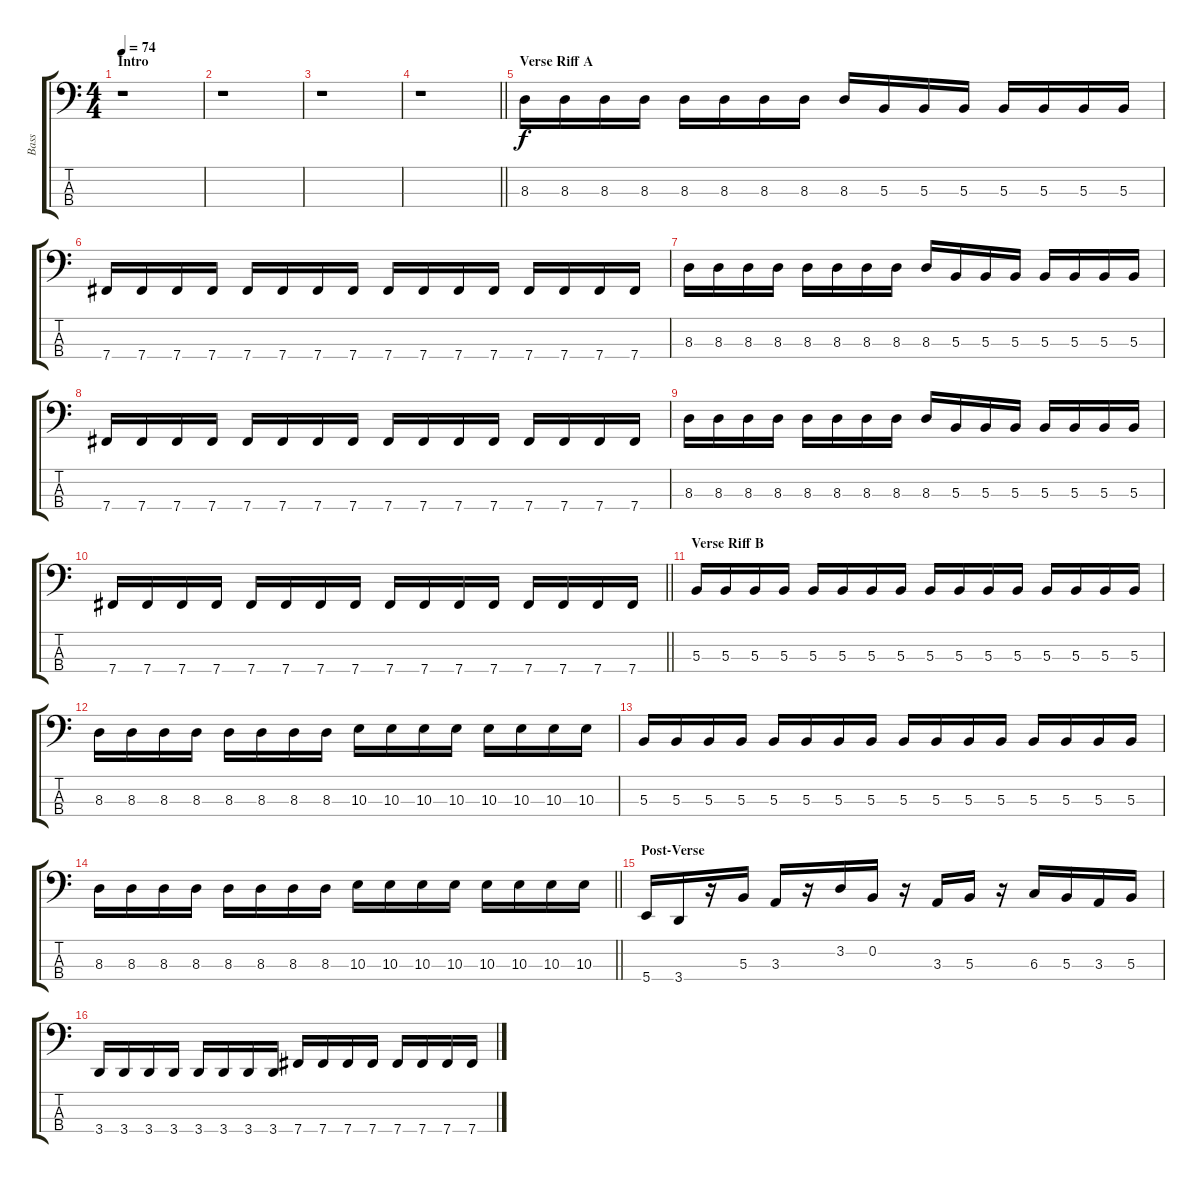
\track ("Bass" "Bass") {instrument electricbassfinger}
\staff {score tabs}
\tuning (E2 B1 Gb1 B0) {hide}
\ts (4 4)
\section ("" "Intro")
\tempo 74
\clef f4
\ks c
r.1{dy f instrument electricbassfinger} |
r.1 |
r.1 |
\barLineRight lightlight
r.1 |
\section ("" "Verse Riff A")
8.3.16 8.3.16 8.3.16 8.3.16 8.3.16 8.3.16 8.3.16 8.3.16 8.3.16 5.3.16 5.3.16 5.3.16 5.3.16 5.3.16 5.3.16 5.3.16 |
7.4.16 7.4.16 7.4.16 7.4.16 7.4.16 7.4.16 7.4.16 7.4.16 7.4.16 7.4.16 7.4.16 7.4.16 7.4.16 7.4.16 7.4.16 7.4.16 |
8.3.16 8.3.16 8.3.16 8.3.16 8.3.16 8.3.16 8.3.16 8.3.16 8.3.16 5.3.16 5.3.16 5.3.16 5.3.16 5.3.16 5.3.16 5.3.16 |
7.4.16 7.4.16 7.4.16 7.4.16 7.4.16 7.4.16 7.4.16 7.4.16 7.4.16 7.4.16 7.4.16 7.4.16 7.4.16 7.4.16 7.4.16 7.4.16 |
8.3.16 8.3.16 8.3.16 8.3.16 8.3.16 8.3.16 8.3.16 8.3.16 8.3.16 5.3.16 5.3.16 5.3.16 5.3.16 5.3.16 5.3.16 5.3.16 |
\barLineRight lightlight
7.4.16 7.4.16 7.4.16 7.4.16 7.4.16 7.4.16 7.4.16 7.4.16 7.4.16 7.4.16 7.4.16 7.4.16 7.4.16 7.4.16 7.4.16 7.4.16 |
\section ("" "Verse Riff B")
5.3.16 5.3.16 5.3.16 5.3.16 5.3.16 5.3.16 5.3.16 5.3.16 5.3.16 5.3.16 5.3.16 5.3.16 5.3.16 5.3.16 5.3.16 5.3.16 |
8.3.16 8.3.16 8.3.16 8.3.16 8.3.16 8.3.16 8.3.16 8.3.16 10.3.16 10.3.16 10.3.16 10.3.16 10.3.16 10.3.16 10.3.16 10.3.16 |
5.3.16 5.3.16 5.3.16 5.3.16 5.3.16 5.3.16 5.3.16 5.3.16 5.3.16 5.3.16 5.3.16 5.3.16 5.3.16 5.3.16 5.3.16 5.3.16 |
\barLineRight lightlight
8.3.16 8.3.16 8.3.16 8.3.16 8.3.16 8.3.16 8.3.16 8.3.16 10.3.16 10.3.16 10.3.16 10.3.16 10.3.16 10.3.16 10.3.16 10.3.16 |
\section ("" "Post-Verse")
5.4.16 3.4.16 r.16 5.3.16 3.3.16 r.16 3.2.16 0.2.16 r.16 3.3.16 5.3.16 r.16 6.3.16 5.3.16 3.3.16 5.3.16 |
3.4.16 3.4.16 3.4.16 3.4.16 3.4.16 3.4.16 3.4.16 3.4.16 7.4.16 7.4.16 7.4.16 7.4.16 7.4.16 7.4.16 7.4.16 7.4.16
